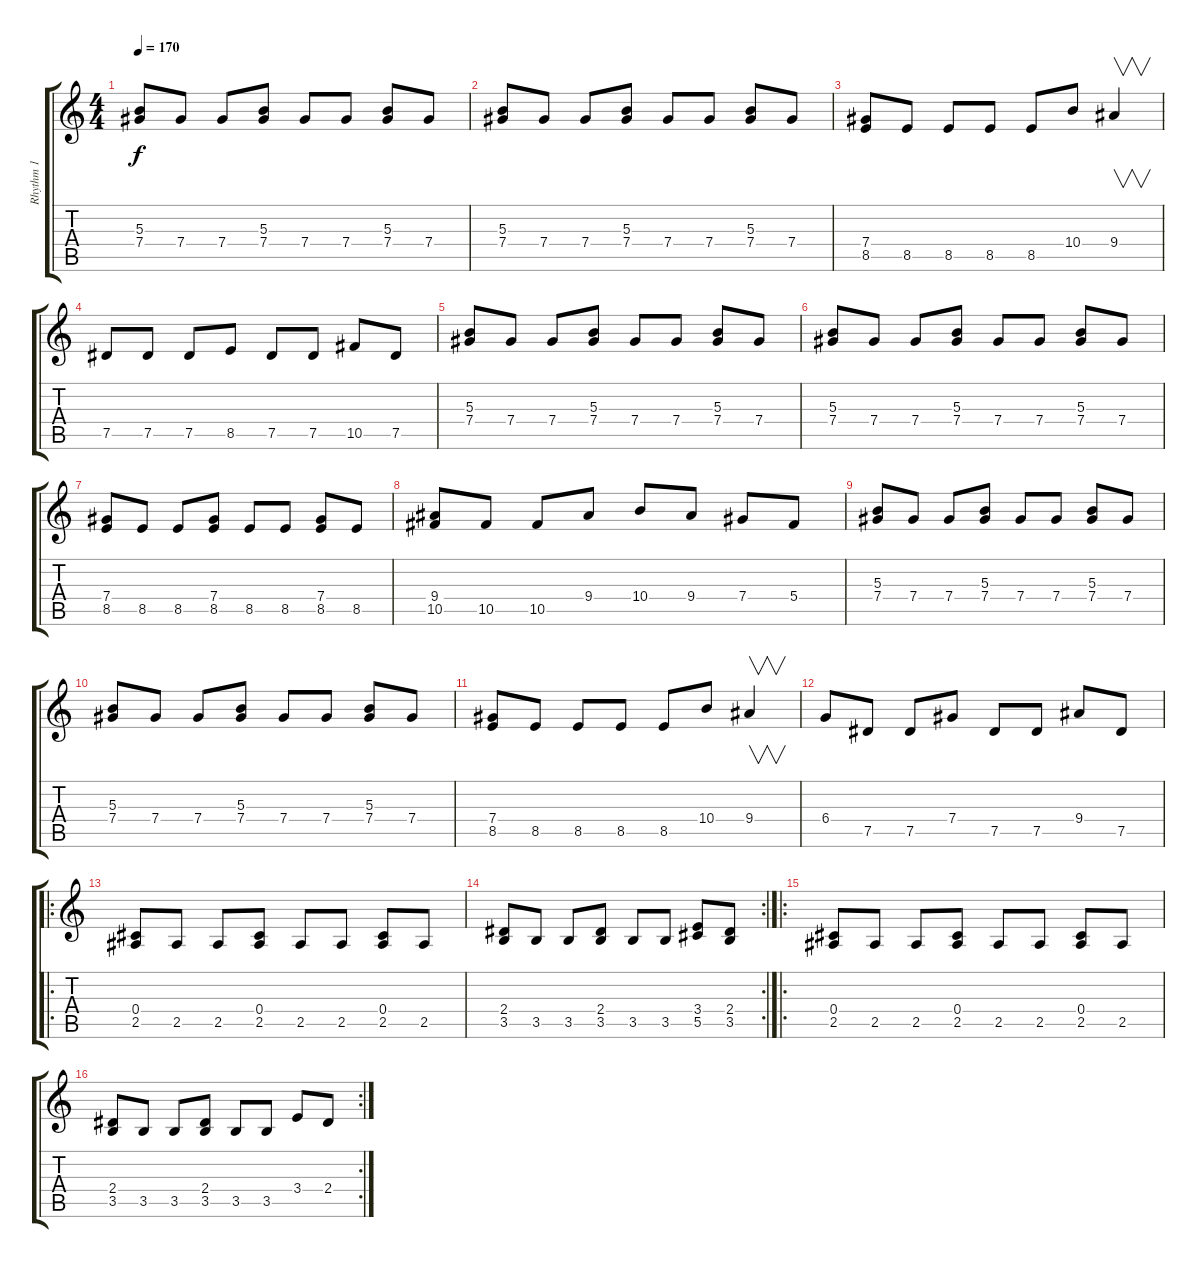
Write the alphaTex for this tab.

\track ("Rhythm 1" "Rhythm 1") {instrument distortionguitar}
\staff {score tabs}
\tuning (Eb4 Bb3 Gb3 Db3 Ab2 Eb2) {hide}
\ts (4 4)
\tempo 170
\clef g2
\ks c
(5.3 7.4).8{dy f} 7.4.8 7.4.8 (5.3 7.4).8 7.4.8 7.4.8 (5.3 7.4).8 7.4.8 |
(5.3 7.4).8 7.4.8 7.4.8 (5.3 7.4).8 7.4.8 7.4.8 (5.3 7.4).8 7.4.8 |
(7.4 8.5).8 8.5.8 8.5.8 8.5.8 8.5.8 10.4.8 9.4.4{v} |
7.5.8 7.5.8 7.5.8 8.5.8 7.5.8 7.5.8 10.5.8 7.5.8 |
(5.3 7.4).8 7.4.8 7.4.8 (5.3 7.4).8 7.4.8 7.4.8 (5.3 7.4).8 7.4.8 |
(5.3 7.4).8 7.4.8 7.4.8 (5.3 7.4).8 7.4.8 7.4.8 (5.3 7.4).8 7.4.8 |
(7.4 8.5).8 8.5.8 8.5.8 (7.4 8.5).8 8.5.8 8.5.8 (7.4 8.5).8 8.5.8 |
(9.4 10.5).8 10.5.8 10.5.8 9.4.8 10.4.8 9.4.8 7.4.8 5.4.8 |
(5.3 7.4).8 7.4.8 7.4.8 (5.3 7.4).8 7.4.8 7.4.8 (5.3 7.4).8 7.4.8 |
(5.3 7.4).8 7.4.8 7.4.8 (5.3 7.4).8 7.4.8 7.4.8 (5.3 7.4).8 7.4.8 |
(7.4 8.5).8 8.5.8 8.5.8 8.5.8 8.5.8 10.4.8 9.4.4{v} |
6.4.8 7.5.8 7.5.8 7.4.8 7.5.8 7.5.8 9.4.8 7.5.8 |
\ro
(0.4 2.5).8 2.5.8 2.5.8 (0.4 2.5).8 2.5.8 2.5.8 (0.4 2.5).8 2.5.8 |
\rc 2
(2.4 3.5).8 3.5.8 3.5.8 (2.4 3.5).8 3.5.8 3.5.8 (3.4 5.5).8 (2.4 3.5).8 |
\ro
(0.4 2.5).8 2.5.8 2.5.8 (0.4 2.5).8 2.5.8 2.5.8 (0.4 2.5).8 2.5.8 |
\rc 2
(2.4 3.5).8 3.5.8 3.5.8 (2.4 3.5).8 3.5.8 3.5.8 3.4.8 2.4.8
